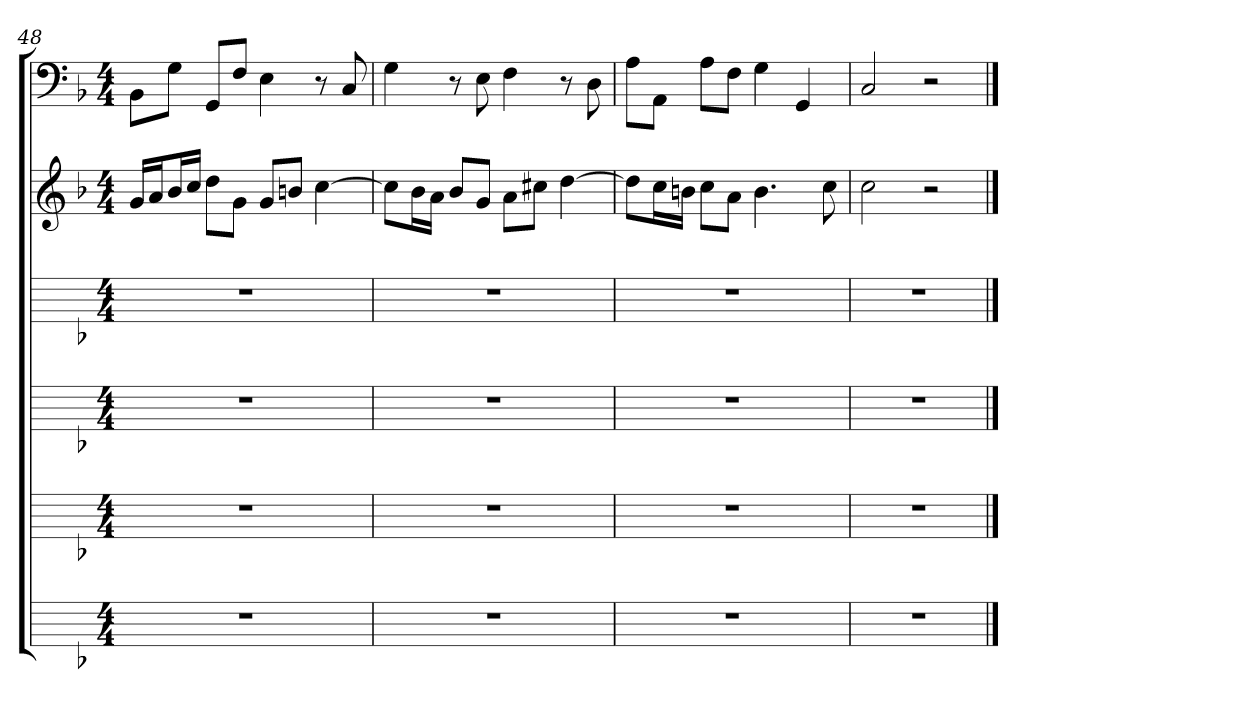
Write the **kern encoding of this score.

**kern	**kern	**kern	**kern	**kern	**kern
*part6	*part5	*part4	*part3	*part2	*part1
*staff6	*staff5	*staff4	*staff3	*staff2	*staff1
*	*	*	*	*	*clefF4
*k[b-]	*k[b-]	*k[b-]	*k[b-]	*k[b-]	*k[b-]
*F:	*F:	*F:	*F:	*F:	*F:
*M4/4	*M4/4	*M4/4	*M4/4	*M4/4	*M4/4
=48	=48	=48	=48	=48	=48
1r	1r	1r	1r	16gLL	8BB-\L
.	.	.	.	16aJ	.
.	.	.	.	16b-L	8G\J
.	.	.	.	16ccJJ	.
.	.	.	.	8ddL	8GG/L
.	.	.	.	8gJ	8F/J
.	.	.	.	8gL	4E
.	.	.	.	8bnJ	.
.	.	.	.	[4cc	8r
.	.	.	.	.	8C
=49	=49	=49	=49	=49	=49
1r	1r	1r	1r	8ccL]	4G
.	.	.	.	16b-L	.
.	.	.	.	16aJJ	.
.	.	.	.	8b-L	8r
.	.	.	.	8gJ	8E
.	.	.	.	8aL	4F
.	.	.	.	8cc#XJ	.
.	.	.	.	[4dd	8r
.	.	.	.	.	8D
=50	=50	=50	=50	=50	=50
1r	1r	1r	1r	8ddL]	8A\L
.	.	.	.	16ccL	8AA\J
.	.	.	.	16bnJJ	.
.	.	.	.	8ccL	8A\L
.	.	.	.	8aJ	8F\J
.	.	.	.	4.b	4G
.	.	.	.	.	4GG
.	.	.	.	8cc	.
=51	=51	=51	=51	=51	=51
1r	1r	1r	1r	2cc	2C
.	.	.	.	2r	2r
==	==	==	==	==	==
*-	*-	*-	*-	*-	*-
